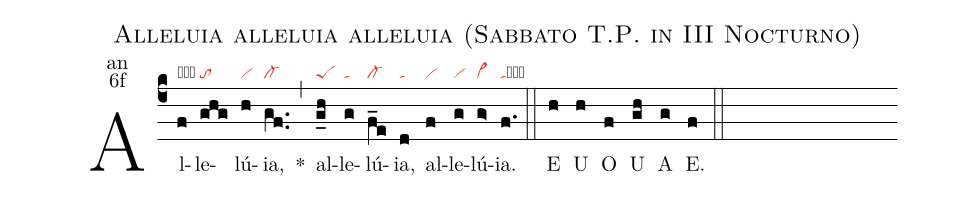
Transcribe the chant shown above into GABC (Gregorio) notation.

name:Alleluia alleluia alleluia (Sabbato T.P. in III Nocturno);
office-part:an;
mode:6f;
nabc-lines:1;
%%
(c4) Al(f|obta)le(ghg|to)lú(h|vi)ia,(gf..|cl-) <sp>*</sp>(,) al(g_h|peS)le(g|ta)lú(f_e|cl-)ia,(d|ta) al(f|vi)le(g|vi)lú(g>|vi>)ia.(f.|tacb) (::) <eu>E(h) U(h) O(f) U(gh) A(g) E.(f) </eu>(::)
